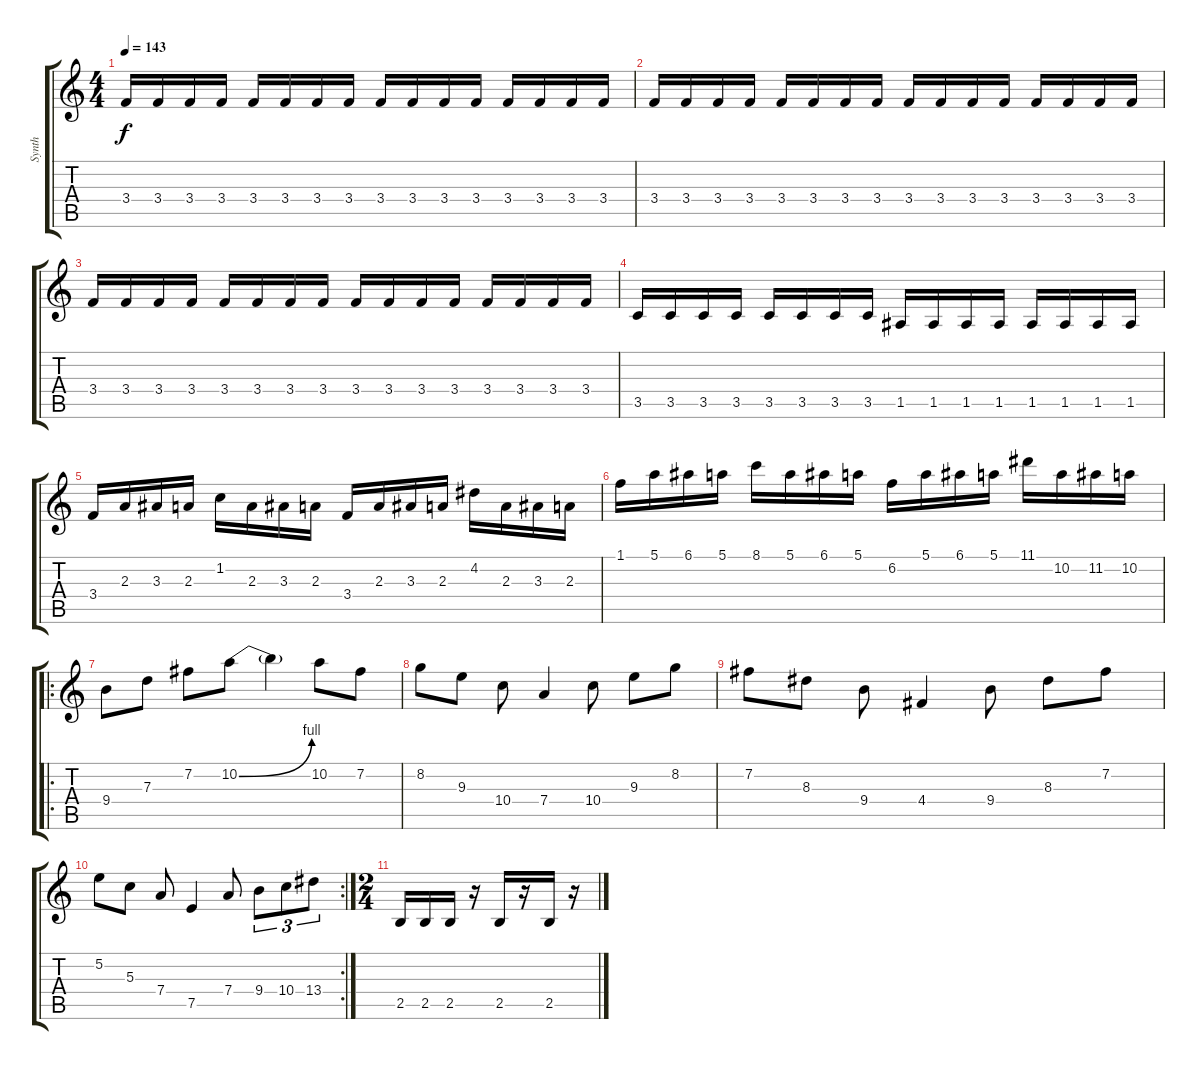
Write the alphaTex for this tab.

\track ("Synth" "Synth") {instrument synthbass1}
\staff {score tabs}
\tuning (E4 B3 G3 D3 A2 E2) {hide}
\ts (4 4)
\tempo 143
\clef g2
\ks c
3.4.16{dy f} 3.4.16 3.4.16 3.4.16 3.4.16 3.4.16 3.4.16 3.4.16 3.4.16 3.4.16 3.4.16 3.4.16 3.4.16 3.4.16 3.4.16 3.4.16 |
3.4.16 3.4.16 3.4.16 3.4.16 3.4.16 3.4.16 3.4.16 3.4.16 3.4.16 3.4.16 3.4.16 3.4.16 3.4.16 3.4.16 3.4.16 3.4.16 |
3.4.16 3.4.16 3.4.16 3.4.16 3.4.16 3.4.16 3.4.16 3.4.16 3.4.16 3.4.16 3.4.16 3.4.16 3.4.16 3.4.16 3.4.16 3.4.16 |
3.5.16 3.5.16 3.5.16 3.5.16 3.5.16 3.5.16 3.5.16 3.5.16 1.5.16 1.5.16 1.5.16 1.5.16 1.5.16 1.5.16 1.5.16 1.5.16 |
3.4.16 2.3.16 3.3.16 2.3.16 1.2.16 2.3.16 3.3.16 2.3.16 3.4.16 2.3.16 3.3.16 2.3.16 4.2.16 2.3.16 3.3.16 2.3.16 |
1.1.16 5.1.16 6.1.16 5.1.16 8.1.16 5.1.16 6.1.16 5.1.16 6.2.16 5.1.16 6.1.16 5.1.16 11.1.16 10.2.16 11.2.16 10.2.16 |
\ro
9.4.8 7.3.8 7.2.8 10.2{be (bend 0 0 60 4)}.8 10.2{t}.4 10.2.8 7.2.8 |
8.2.8 9.3.8 10.4.8 7.4.4 10.4.8 9.3.8 8.2.8 |
7.2.8 8.3.8 9.4.8 4.4.4 9.4.8 8.3.8 7.2.8 |
\rc 2
5.2.8 5.3.8 7.4.8 7.5.4 7.4.8 9.4.8{tu (3 2)} 10.4.8{tu (3 2)} 13.4.8{tu (3 2)} |
\ts (2 4)
2.5.16 2.5.16 2.5.16 r.16 2.5.16 r.16 2.5.16 r.16
